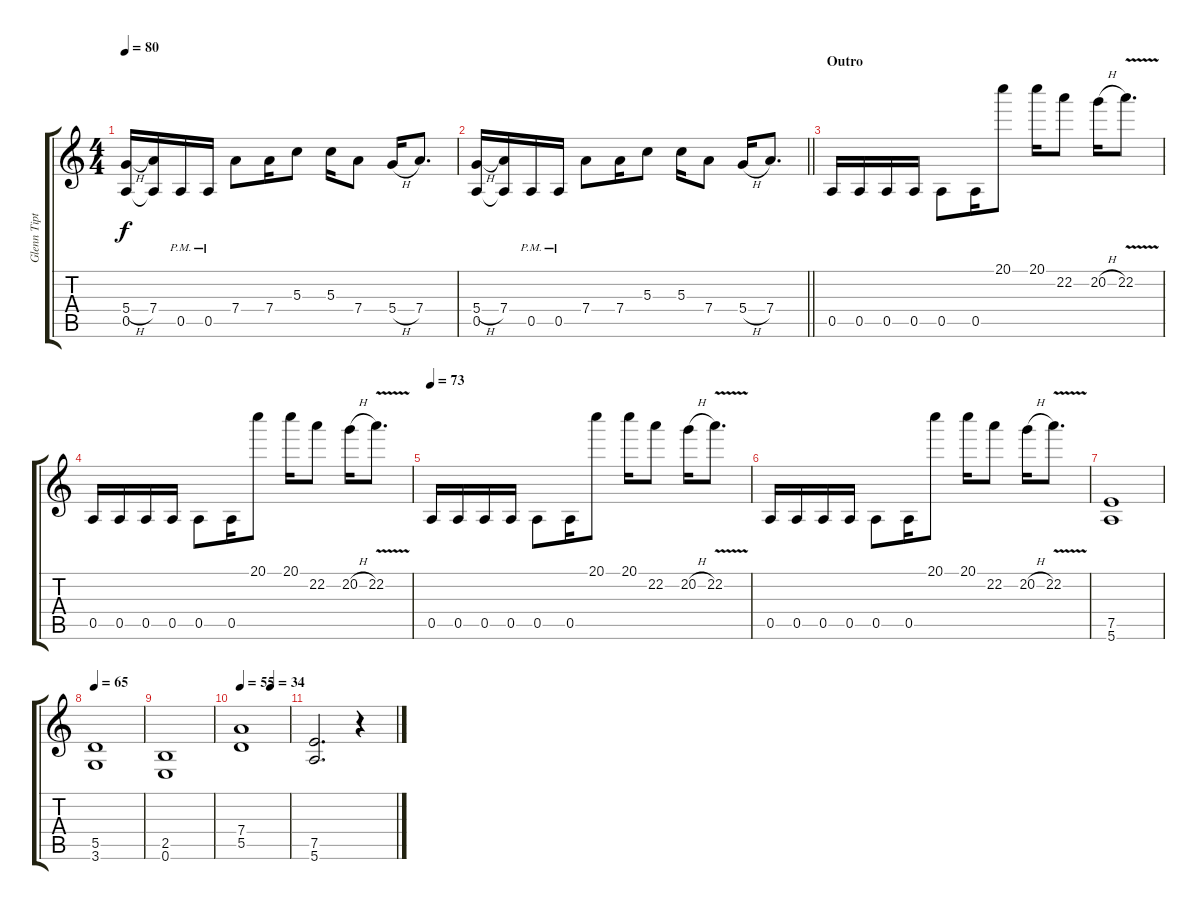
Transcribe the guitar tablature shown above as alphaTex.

\track ("Glenn Tipton" "Glenn Tipt") {instrument overdrivenguitar}
\staff {score tabs}
\tuning (E4 B3 G3 D3 A2 E2) {hide}
\ts (4 4)
\tempo 80
\clef g2
\ks aminor
(5.4{h} 0.5).16{dy f} (7.4 0.5{t}).16 0.5{pm}.16 0.5{pm}.16 7.4.8 7.4.16 5.3.8 5.3.16 7.4.8 5.4{h}.16 7.4.8{d} |
\barLineRight lightlight
(5.4{h} 0.5).16 (7.4 0.5{t}).16 0.5{pm}.16 0.5{pm}.16 7.4.8 7.4.16 5.3.8 5.3.16 7.4.8 5.4{h}.16 7.4.8{d} |
\section ("" "Outro")
0.5.16 0.5.16 0.5.16 0.5.16 0.5.8 0.5.16 20.1.8 20.1.16 22.2.8 20.2{h}.16 22.2{v}.8{d} |
0.5.16 0.5.16 0.5.16 0.5.16 0.5.8 0.5.16 20.1.8 20.1.16 22.2.8 20.2{h}.16 22.2{v}.8{d} |
\tempo 73
0.5.16 0.5.16 0.5.16 0.5.16 0.5.8 0.5.16 20.1.8 20.1.16 22.2.8 20.2{h}.16 22.2{v}.8{d} |
0.5.16 0.5.16 0.5.16 0.5.16 0.5.8 0.5.16 20.1.8 20.1.16 22.2.8 20.2{h}.16 22.2{v}.8{d} |
(7.5 5.6).1 |
\tempo 65
(5.5 3.6).1 |
(2.5 0.6).1 |
\tempo 55
\tempo (34 0.625)
(7.4 5.5).1 |
(7.5 5.6).2{d} r.4
